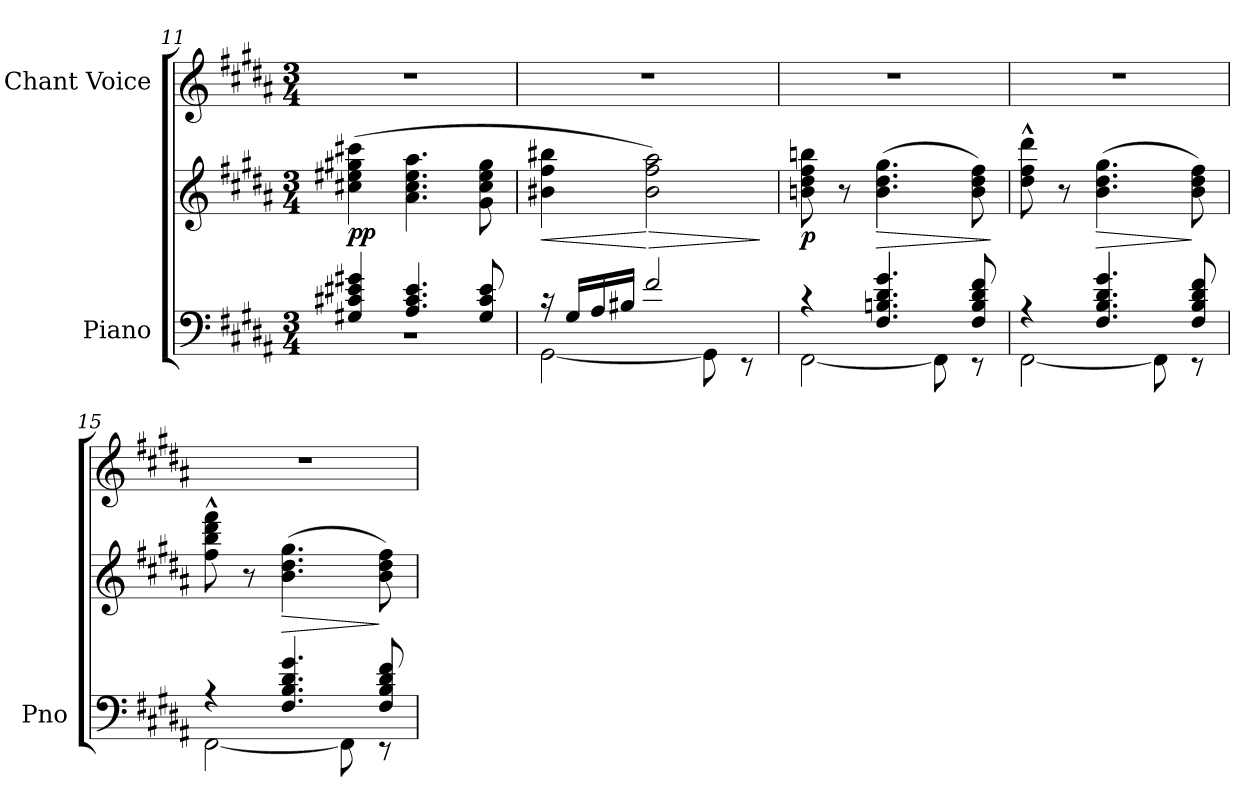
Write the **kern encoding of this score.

**kern	**kern	**dynam	**kern
*part2	*part2	*part2	*part1
*staff3	*staff2	*staff2/3	*staff1
*I"Piano	*	*	*I"Chant Voice
*I'Pno	*	*	*
*clefF4	*clefG2	*	*clefG2
*k[f#c#g#d#a#]	*k[f#c#g#d#a#]	*	*k[f#c#g#d#a#]
*M3/4	*M3/4	*	*M3/4
=11	=11	=11	=11
*^	*	*	*
!	!	!	!LO:DY:b	!
4G#X/ 4c#X/ 4e#X/ 4g#X/	2.r	(4cc#X\ 4ee#X\ 4gg#X\ 4ccc#X\	pp	2.r
4.A#/ 4.c#/ 4.e#/	.	4.a#\ 4.cc#\ 4.ee#\ 4.aa#\	.	.
8G#/ 8c#/ 8e#/	.	8g#\ 8cc#\ 8ee#\ 8gg#\	.	.
=12	=12	=12	=12	=12
!	!	!	!LO:HP:b	!
16r	[2GG#\	4b#X\ 4ff#\ 4bb#X\	<	2.r
16G#/LL	.	.	.	.
16A#/	.	.	.	.
16B#X/JJ	.	.	.	.
!	!	!	!LO:HP:n=1:b	!
2f#/	.	2b#\ 2ff#\ 2aa#\)	[ >	.
.	8GG#\]	.	.	.
.	8r	.	.	.
*v	*v	*	*	*
.	.	]	.
=13	=13	=13	=13
*^	*	*	*
!	!	!	!LO:DY:b	!
4r	[2FF#\	8bn\ 8dd#\ 8ff#\ 8bbn\	p	2.r
.	.	8r	.	.
!	!	!	!LO:HP:b	!
4.F#/ 4.Bn/ 4.d#/ 4.g#/	.	(4.b\ 4.dd#\ 4.gg#\	>	.
.	8FF#\]	.	.	.
8F#/ 8B/ 8d#/ 8f#/	8r	8b\ 8dd#\ 8ff#\)	.	.
*v	*v	*	*	*
.	.	]	.
!!LO:LB:g=z
=14	=14	=14	=14
*^	*	*	*
!	!	!	!LO:DY:b	!
!	!	!	!LO:DY:n=1:b	!
4r	[2FF#\	8dd#\^^ 8ff#\^^ 8ddd#\^^	other-dynamics f	2.r
.	.	8r	.	.
!	!	!	!LO:HP:b	!
4.F#/ 4.B/ 4.d#/ 4.g#/	.	(4.b\ 4.dd#\ 4.gg#\	>	.
.	8FF#\]	.	.	.
8F#/ 8B/ 8d#/ 8f#/	8r	8b\ 8dd#\ 8ff#\)	]	.
=15	=15	=15	=15	=15
!	!	!	!LO:DY:b	!
!	!	!	!LO:DY:n=1:b	!
4r	[2FF#\	8ff#\^^ 8bb\^^ 8ddd#\^^ 8fff#\^^	other-dynamics f	2.r
.	.	8r	.	.
!	!	!	!LO:HP:b	!
4.F#/ 4.B/ 4.d#/ 4.g#/	.	(4.b\ 4.dd#\ 4.gg#\	>	.
.	8FF#\]	.	.	.
8F#/ 8B/ 8d#/ 8f#/	8r	8b\ 8dd#\ 8ff#\)	]	.
*v	*v	*	*	*
=	=	=	=
*-	*-	*-	*-
